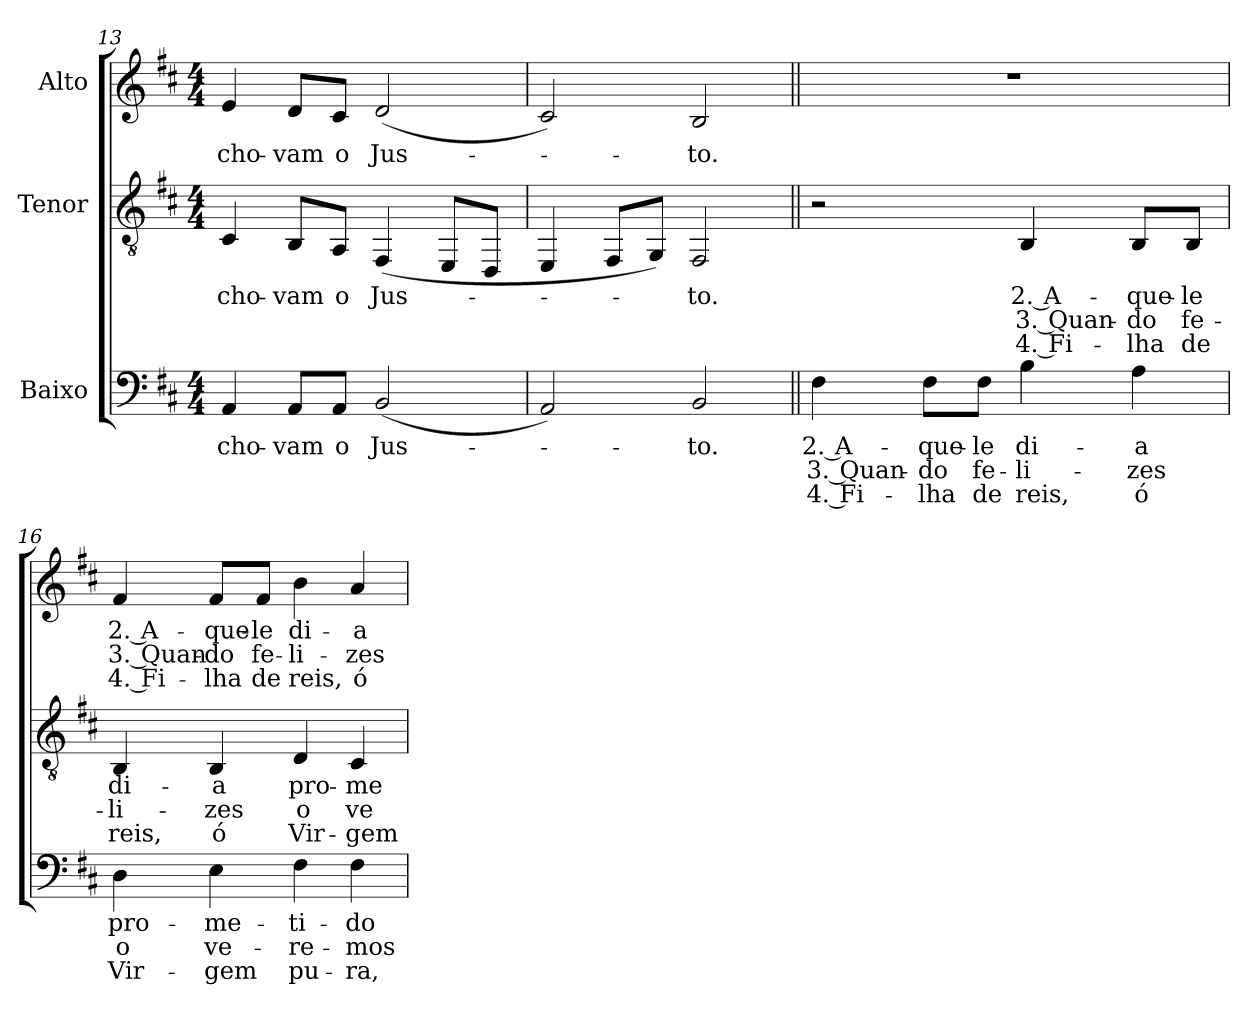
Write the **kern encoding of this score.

**kern	**text	**text	**text	**kern	**text	**text	**text	**kern	**text	**text	**text
*part3	*part3	*part3	*part3	*part2	*part2	*part2	*part2	*part1	*part1	*part1	*part1
*staff3	*staff3	*staff3	*staff3	*staff2	*staff2	*staff2	*staff2	*staff1	*staff1	*staff1	*staff1
*I"Baixo	*	*	*	*I"Tenor	*	*	*	*I"Alto	*	*	*
*clefF4	*	*	*	*clefGv2	*	*	*	*clefG2	*	*	*
*k[f#c#]	*	*	*	*k[f#c#]	*	*	*	*k[f#c#]	*	*	*
*b:	*	*	*	*b:	*	*	*	*b:	*	*	*
*M4/4	*	*	*	*M4/4	*	*	*	*M4/4	*	*	*
=13	=13	=13	=13	=13	=13	=13	=13	=13	=13	=13	=13
!	!LO:LY:b:color=#000000	!	!	!	!	!	!	!	!	!	!
!	!	!	!	!	!LO:LY:b:color=#000000	!	!	!	!	!	!
!	!	!	!	!	!	!	!	!	!LO:LY:b:color=#000000	!	!
4AAi/	cho-	.	.	4C#i/	cho-	.	.	4ei/	cho-	.	.
!	!LO:LY:b:color=#000000	!	!	!	!	!	!	!	!	!	!
!	!	!	!	!	!LO:LY:b:color=#000000	!	!	!	!	!	!
!	!	!	!	!	!	!	!	!	!LO:LY:b:color=#000000	!	!
8AAi/L	-vam	.	.	8BBi/L	-vam	.	.	8di/L	-vam	.	.
!	!LO:LY:b:color=#000000	!	!	!	!	!	!	!	!	!	!
!	!	!	!	!	!LO:LY:b:color=#000000	!	!	!	!	!	!
!	!	!	!	!	!	!	!	!	!LO:LY:b:color=#000000	!	!
8AAi/J	o	.	.	8AAi/J	o	.	.	8c#i/J	o	.	.
!	!LO:LY:b:color=#000000	!	!	!	!	!	!	!	!	!	!
!	!	!	!	!	!LO:LY:b:color=#000000	!	!	!	!	!	!
!	!	!	!	!	!	!	!	!	!LO:LY:b:color=#000000	!	!
(2BBi/	Jus-	.	.	(4FF#i/	Jus-	.	.	(2di/	Jus-	.	.
.	.	.	.	8EEi/L	.	.	.	.	.	.	.
.	.	.	.	8DDi/J	.	.	.	.	.	.	.
=14	=14	=14	=14	=14	=14	=14	=14	=14	=14	=14	=14
2AAi/)	.	.	.	4EEi/	.	.	.	2c#i/)	.	.	.
.	.	.	.	8FF#i/L	.	.	.	.	.	.	.
.	.	.	.	8GGi/J)	.	.	.	.	.	.	.
!	!LO:LY:b:color=#000000	!	!	!	!	!	!	!	!	!	!
!	!	!	!	!	!LO:LY:b:color=#000000	!	!	!	!	!	!
!	!	!	!	!	!	!	!	!	!LO:LY:b:color=#000000	!	!
2BBi/	-to.	.	.	2FF#i/	-to.	.	.	2Bi/	-to.	.	.
!!LO:PB:g=z
=15||	=15||	=15||	=15||	=15||	=15||	=15||	=15||	=15||	=15||	=15||	=15||
!	!LO:LY:b:color=#000000	!LO:LY:b:color=#000000	!LO:LY:b:color=#000000	!	!	!	!	!	!	!	!
4F#i\	2. A-	3. Quan-	4. Fi-	2r	.	.	.	1r	.	.	.
!	!LO:LY:b:color=#000000	!LO:LY:b:color=#000000	!LO:LY:b:color=#000000	!	!	!	!	!	!	!	!
8F#i\L	-que-	-do	-lha	.	.	.	.	.	.	.	.
!	!LO:LY:b:color=#000000	!LO:LY:b:color=#000000	!LO:LY:b:color=#000000	!	!	!	!	!	!	!	!
8F#i\J	-le	fe-	de	.	.	.	.	.	.	.	.
!	!LO:LY:b:color=#000000	!LO:LY:b:color=#000000	!LO:LY:b:color=#000000	!	!	!	!	!	!	!	!
!	!	!	!	!	!LO:LY:b:color=#000000	!LO:LY:b:color=#000000	!LO:LY:b:color=#000000	!	!	!	!
4Bi\	di-	-li-	reis,	4BBi/	2. A-	3. Quan-	4. Fi-	.	.	.	.
!	!LO:LY:b:color=#000000	!LO:LY:b:color=#000000	!LO:LY:b:color=#000000	!	!	!	!	!	!	!	!
!	!	!	!	!	!LO:LY:b:color=#000000	!LO:LY:b:color=#000000	!LO:LY:b:color=#000000	!	!	!	!
4Ai\	-a	-zes	ó	8BBi/L	-que-	-do	-lha	.	.	.	.
!	!	!	!	!	!LO:LY:b:color=#000000	!LO:LY:b:color=#000000	!LO:LY:b:color=#000000	!	!	!	!
.	.	.	.	8BBi/J	-le	fe-	de	.	.	.	.
=16	=16	=16	=16	=16	=16	=16	=16	=16	=16	=16	=16
!	!LO:LY:b:color=#000000	!LO:LY:b:color=#000000	!LO:LY:b:color=#000000	!	!	!	!	!	!	!	!
!	!	!	!	!	!LO:LY:b:color=#000000	!LO:LY:b:color=#000000	!LO:LY:b:color=#000000	!	!	!	!
!	!	!	!	!	!	!	!	!	!LO:LY:b:color=#000000	!LO:LY:b:color=#000000	!LO:LY:b:color=#000000
4Di\	pro-	o	Vir-	4BBi/	di-	-li-	reis,	4f#i/	2. A-	3. Quan-	4. Fi-
!	!LO:LY:b:color=#000000	!LO:LY:b:color=#000000	!LO:LY:b:color=#000000	!	!	!	!	!	!	!	!
!	!	!	!	!	!LO:LY:b:color=#000000	!LO:LY:b:color=#000000	!LO:LY:b:color=#000000	!	!	!	!
!	!	!	!	!	!	!	!	!	!LO:LY:b:color=#000000	!LO:LY:b:color=#000000	!LO:LY:b:color=#000000
4Ei\	-me-	ve-	-gem	4BBi/	-a	-zes	ó	8f#i/L	-que-	-do	-lha
!	!	!	!	!	!	!	!	!	!LO:LY:b:color=#000000	!LO:LY:b:color=#000000	!LO:LY:b:color=#000000
.	.	.	.	.	.	.	.	8f#i/J	-le	fe-	de
!	!LO:LY:b:color=#000000	!LO:LY:b:color=#000000	!LO:LY:b:color=#000000	!	!	!	!	!	!	!	!
!	!	!	!	!	!LO:LY:b:color=#000000	!LO:LY:b:color=#000000	!LO:LY:b:color=#000000	!	!	!	!
!	!	!	!	!	!	!	!	!	!LO:LY:b:color=#000000	!LO:LY:b:color=#000000	!LO:LY:b:color=#000000
4F#i\	-ti-	-re-	pu-	4Di/	pro-	o	Vir-	4bi\	di-	-li-	reis,
!	!LO:LY:b:color=#000000	!LO:LY:b:color=#000000	!LO:LY:b:color=#000000	!	!	!	!	!	!	!	!
!	!	!	!	!	!LO:LY:b:color=#000000	!LO:LY:b:color=#000000	!LO:LY:b:color=#000000	!	!	!	!
!	!	!	!	!	!	!	!	!	!LO:LY:b:color=#000000	!LO:LY:b:color=#000000	!LO:LY:b:color=#000000
4F#i\	-do	-mos	-ra,	4C#i/	-me-	ve-	-gem	4ai/	-a	-zes	ó
=	=	=	=	=	=	=	=	=	=	=	=
*-	*-	*-	*-	*-	*-	*-	*-	*-	*-	*-	*-
